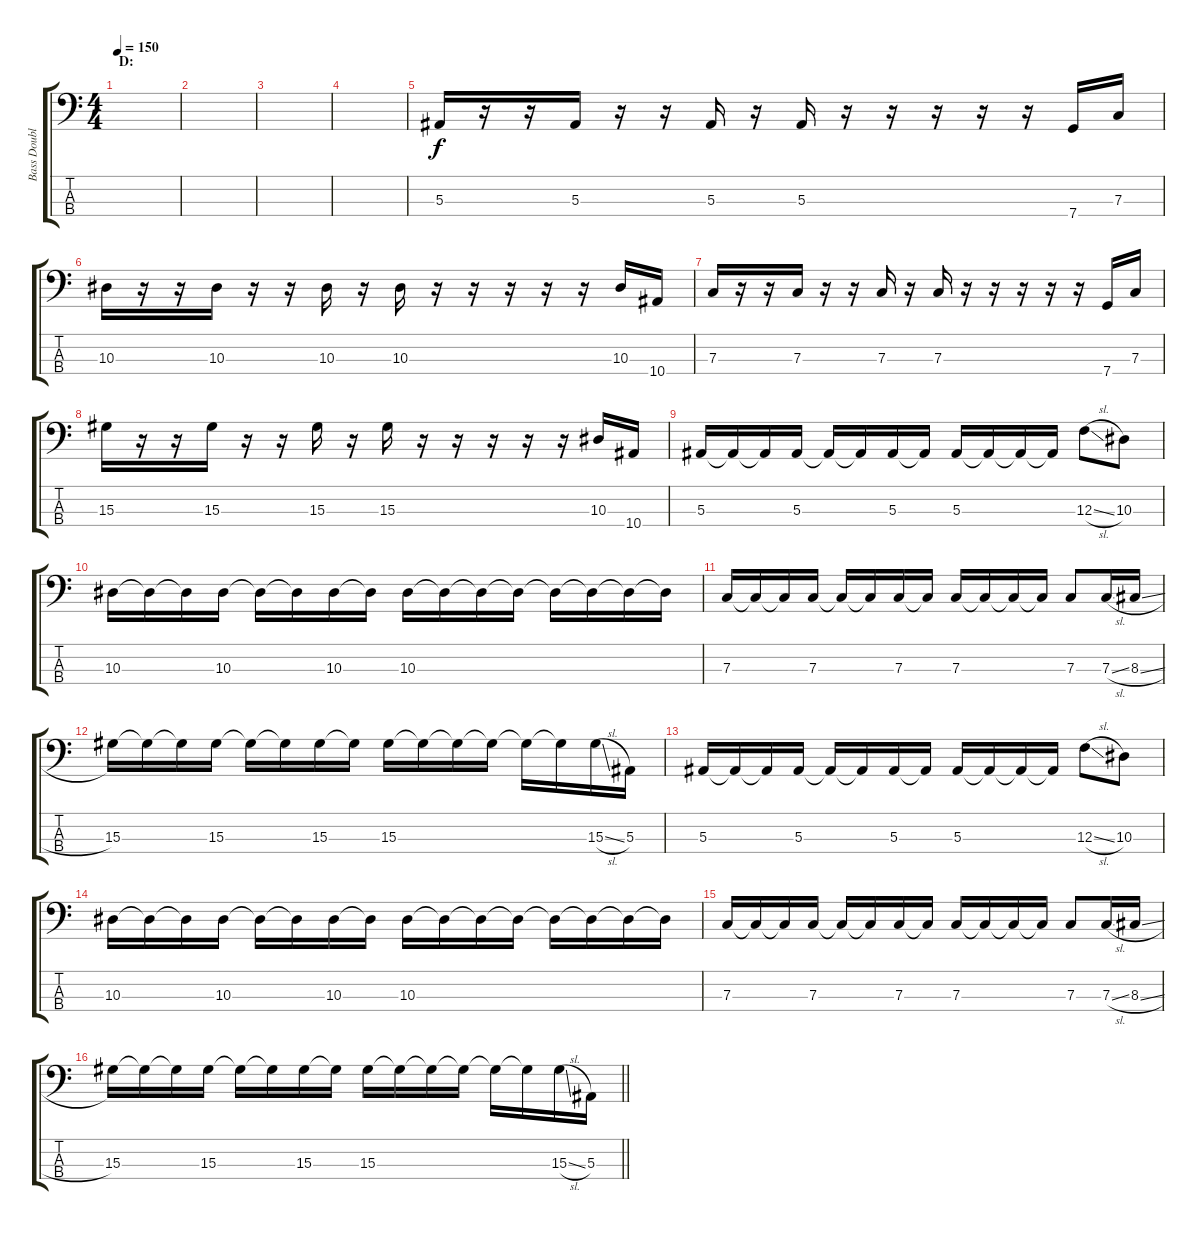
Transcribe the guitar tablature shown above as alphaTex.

\track ("Bass Doubler" "Bass Doubl") {instrument electricbassfinger}
\staff {score tabs}
\tuning (Eb2 Bb1 F1 C1) {hide}
\ts (4 4)
\section ("" "D:")
\tempo 150
\clef f4
\ks c
|
|
|
|
5.3.16 r.16 r.16 5.3.16 r.16 r.16 5.3.16 r.16 5.3.16 r.16 r.16 r.16 r.16 r.16 7.4.16 7.3.16 |
10.3.16 r.16 r.16 10.3.16 r.16 r.16 10.3.16 r.16 10.3.16 r.16 r.16 r.16 r.16 r.16 10.3.16 10.4.16 |
7.3.16 r.16 r.16 7.3.16 r.16 r.16 7.3.16 r.16 7.3.16 r.16 r.16 r.16 r.16 r.16 7.4.16 7.3.16 |
15.3.16 r.16 r.16 15.3.16 r.16 r.16 15.3.16 r.16 15.3.16 r.16 r.16 r.16 r.16 r.16 10.3.16 10.4.16 |
5.3.16 5.3{t}.16 5.3{t}.16 5.3.16 5.3{t}.16 5.3{t}.16 5.3.16 5.3{t}.16 5.3.16 5.3{t}.16 5.3{t}.16 5.3{t}.16 12.3{sl}.8 10.3.8 |
10.3.16 10.3{t}.16 10.3{t}.16 10.3.16 10.3{t}.16 10.3{t}.16 10.3.16 10.3{t}.16 10.3.16 10.3{t}.16 10.3{t}.16 10.3{t}.16 10.3{t}.16 10.3{t}.16 10.3{t}.16 10.3{t}.16 |
7.3.16 7.3{t}.16 7.3{t}.16 7.3.16 7.3{t}.16 7.3{t}.16 7.3.16 7.3{t}.16 7.3.16 7.3{t}.16 7.3{t}.16 7.3{t}.16 7.3.8 7.3{sl}.16 8.3{sl}.16 |
15.3.16 15.3{t}.16 15.3{t}.16 15.3.16 15.3{t}.16 15.3{t}.16 15.3.16 15.3{t}.16 15.3.16 15.3{t}.16 15.3{t}.16 15.3{t}.16 15.3{t}.16 15.3{t}.16 15.3{sl}.16 5.3.16 |
5.3.16 5.3{t}.16 5.3{t}.16 5.3.16 5.3{t}.16 5.3{t}.16 5.3.16 5.3{t}.16 5.3.16 5.3{t}.16 5.3{t}.16 5.3{t}.16 12.3{sl}.8 10.3.8 |
10.3.16 10.3{t}.16 10.3{t}.16 10.3.16 10.3{t}.16 10.3{t}.16 10.3.16 10.3{t}.16 10.3.16 10.3{t}.16 10.3{t}.16 10.3{t}.16 10.3{t}.16 10.3{t}.16 10.3{t}.16 10.3{t}.16 |
7.3.16 7.3{t}.16 7.3{t}.16 7.3.16 7.3{t}.16 7.3{t}.16 7.3.16 7.3{t}.16 7.3.16 7.3{t}.16 7.3{t}.16 7.3{t}.16 7.3.8 7.3{sl}.16 8.3{sl}.16 |
\barLineRight lightlight
15.3.16 15.3{t}.16 15.3{t}.16 15.3.16 15.3{t}.16 15.3{t}.16 15.3.16 15.3{t}.16 15.3.16 15.3{t}.16 15.3{t}.16 15.3{t}.16 15.3{t}.16 15.3{t}.16 15.3{sl}.16 5.3.16
